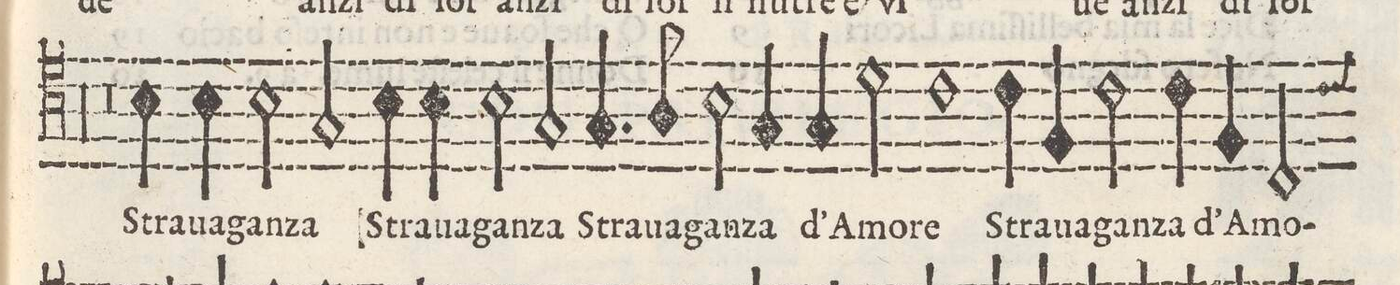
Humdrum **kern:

**kern	**text
*I"TENORE	*
*clefC4	*
*k[]	*
*met(C)	*
*M2/1	*
00r	.
=26-	=26-
=27-	=27-
0r	.
=28-	=28-
4B\	Stra-
4B\	-ua-
2B\	-gan-
2G/	-za
4B\	Stra-
4B\	-ua-
=29-	=29-
2B\	-gan-
2G/	-za
4.G/	Stra-
8A/	-ua-
2B\	-gan-
=30-	=30-
4G/	-za
4G/	d`A-
2d\	-mo-
1c	-re
=31-	=31-
4c\	Stra-
4Fny/	-ua-
2c\	-gan-
4c\	-za
4F/	d`A-
2C/	-mo-
*custos:c	*
=32-	=32-
*-	*-
